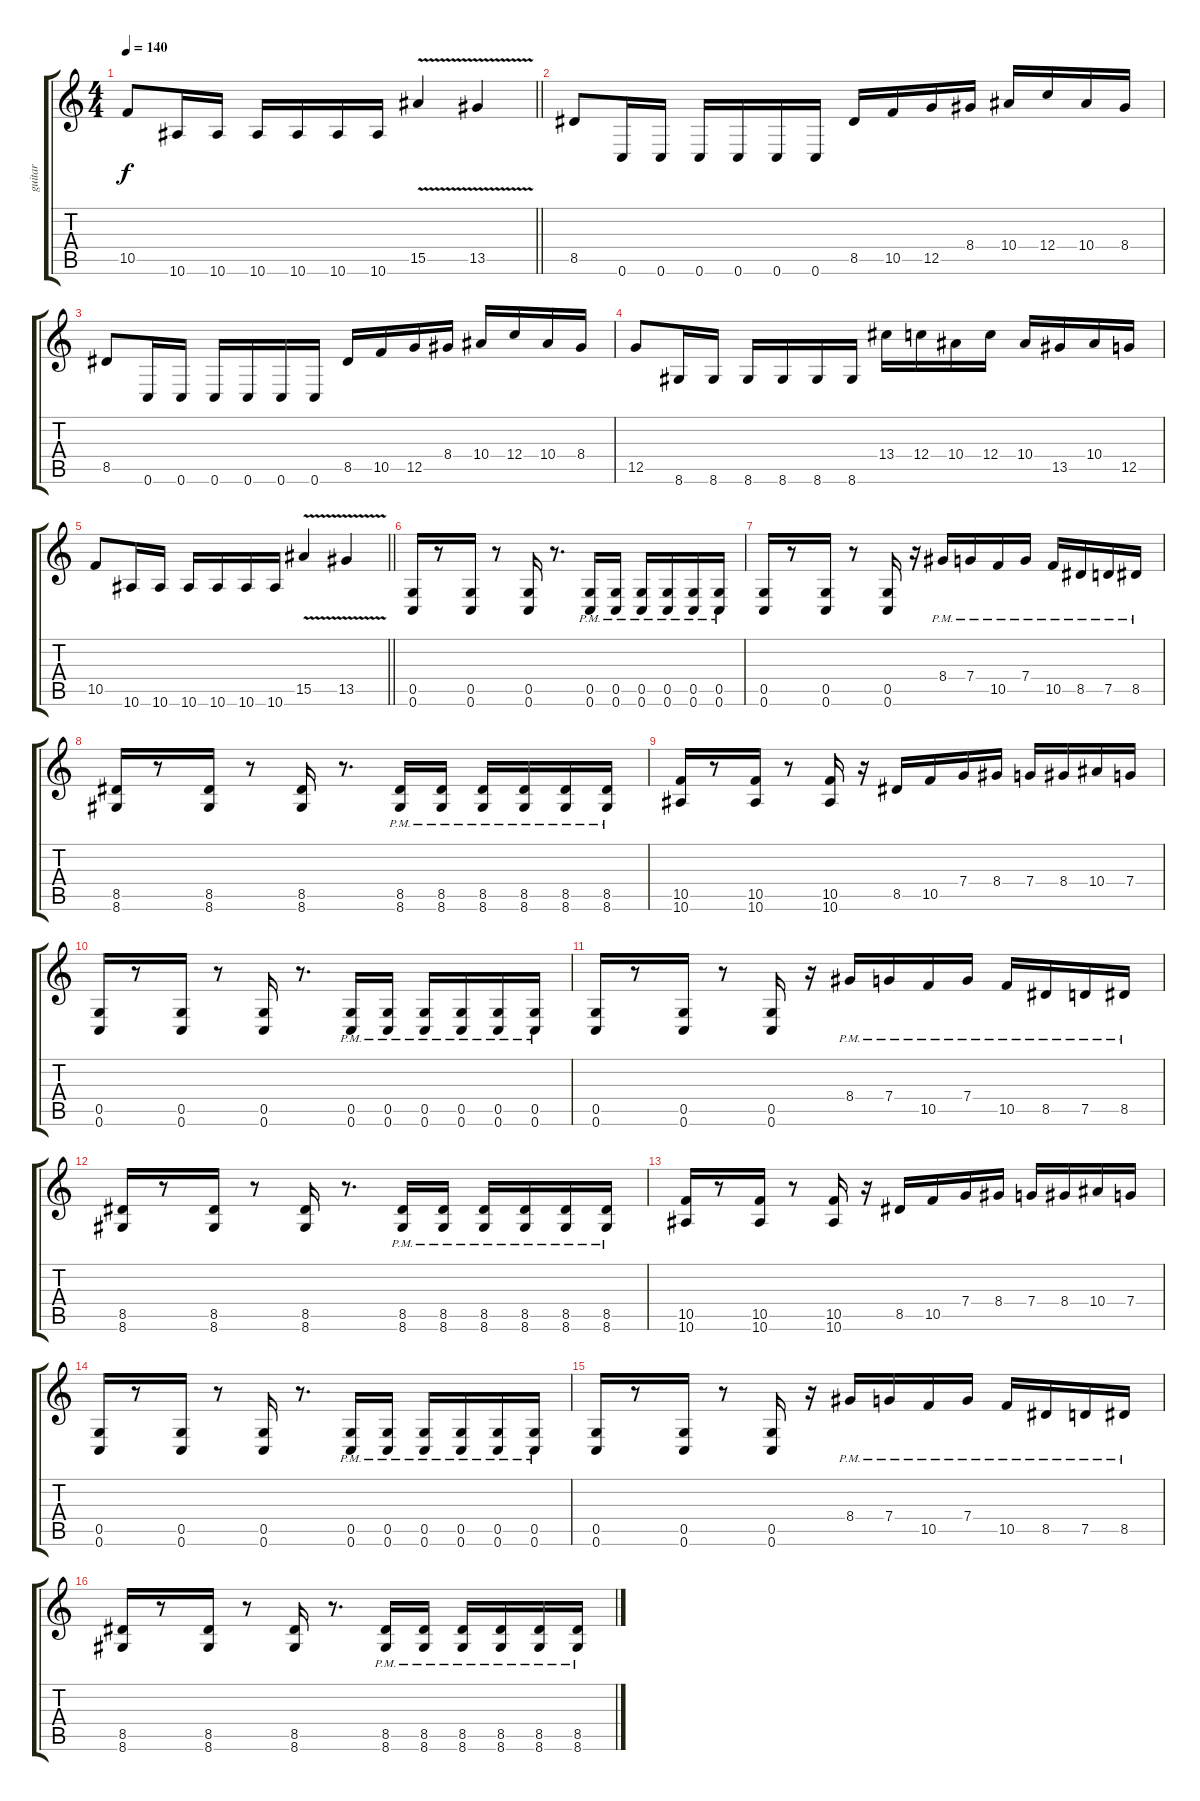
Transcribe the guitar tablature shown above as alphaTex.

\track ("guitar " "guitar ") {instrument distortionguitar}
\staff {score tabs}
\tuning (D4 A3 F3 C3 G2 C2) {hide}
\ts (4 4)
\tempo 140
\clef g2
\barLineRight lightlight
\ks c
10.5.8{dy f} 10.6.16 10.6.16 10.6.16 10.6.16 10.6.16 10.6.16 15.5{v}.4 13.5{v}.4 |
8.5.8 0.6.16 0.6.16 0.6.16 0.6.16 0.6.16 0.6.16 8.5.16 10.5.16 12.5.16 8.4.16 10.4.16 12.4.16 10.4.16 8.4.16 |
8.5.8 0.6.16 0.6.16 0.6.16 0.6.16 0.6.16 0.6.16 8.5.16 10.5.16 12.5.16 8.4.16 10.4.16 12.4.16 10.4.16 8.4.16 |
12.5.8 8.6.16 8.6.16 8.6.16 8.6.16 8.6.16 8.6.16 13.4.16 12.4.16 10.4.16 12.4.16 10.4.16 13.5.16 10.4.16 12.5.16 |
\barLineRight lightlight
10.5.8 10.6.16 10.6.16 10.6.16 10.6.16 10.6.16 10.6.16 15.5{v}.4 13.5{v}.4 |
(0.5 0.6).16 r.8 (0.5 0.6).16 r.8 (0.5 0.6).16 r.8{d} (0.5{pm} 0.6{pm}).16 (0.5{pm} 0.6{pm}).16 (0.5{pm} 0.6{pm}).16 (0.5{pm} 0.6{pm}).16 (0.5{pm} 0.6{pm}).16 (0.5{pm} 0.6{pm}).16 |
(0.5 0.6).16 r.8 (0.5 0.6).16 r.8 (0.5 0.6).16 r.16 8.4{pm}.16 7.4{pm}.16 10.5{pm}.16 7.4{pm}.16 10.5{pm}.16 8.5{pm}.16 7.5{pm}.16 8.5{pm}.16 |
(8.5 8.6).16 r.8 (8.5 8.6).16 r.8 (8.5 8.6).16 r.8{d} (8.5{pm} 8.6{pm}).16 (8.5{pm} 8.6{pm}).16 (8.5{pm} 8.6{pm}).16 (8.5{pm} 8.6{pm}).16 (8.5{pm} 8.6{pm}).16 (8.5{pm} 8.6{pm}).16 |
(10.5 10.6).16 r.8 (10.5 10.6).16 r.8 (10.5 10.6).16 r.16 8.5.16 10.5.16 7.4.16 8.4.16 7.4.16 8.4.16 10.4.16 7.4.16 |
(0.5 0.6).16 r.8 (0.5 0.6).16 r.8 (0.5 0.6).16 r.8{d} (0.5{pm} 0.6{pm}).16 (0.5{pm} 0.6{pm}).16 (0.5{pm} 0.6{pm}).16 (0.5{pm} 0.6{pm}).16 (0.5{pm} 0.6{pm}).16 (0.5{pm} 0.6{pm}).16 |
(0.5 0.6).16 r.8 (0.5 0.6).16 r.8 (0.5 0.6).16 r.16 8.4{pm}.16 7.4{pm}.16 10.5{pm}.16 7.4{pm}.16 10.5{pm}.16 8.5{pm}.16 7.5{pm}.16 8.5{pm}.16 |
(8.5 8.6).16 r.8 (8.5 8.6).16 r.8 (8.5 8.6).16 r.8{d} (8.5{pm} 8.6{pm}).16 (8.5{pm} 8.6{pm}).16 (8.5{pm} 8.6{pm}).16 (8.5{pm} 8.6{pm}).16 (8.5{pm} 8.6{pm}).16 (8.5{pm} 8.6{pm}).16 |
(10.5 10.6).16 r.8 (10.5 10.6).16 r.8 (10.5 10.6).16 r.16 8.5.16 10.5.16 7.4.16 8.4.16 7.4.16 8.4.16 10.4.16 7.4.16 |
(0.5 0.6).16 r.8 (0.5 0.6).16 r.8 (0.5 0.6).16 r.8{d} (0.5{pm} 0.6{pm}).16 (0.5{pm} 0.6{pm}).16 (0.5{pm} 0.6{pm}).16 (0.5{pm} 0.6{pm}).16 (0.5{pm} 0.6{pm}).16 (0.5{pm} 0.6{pm}).16 |
(0.5 0.6).16 r.8 (0.5 0.6).16 r.8 (0.5 0.6).16 r.16 8.4{pm}.16 7.4{pm}.16 10.5{pm}.16 7.4{pm}.16 10.5{pm}.16 8.5{pm}.16 7.5{pm}.16 8.5{pm}.16 |
(8.5 8.6).16 r.8 (8.5 8.6).16 r.8 (8.5 8.6).16 r.8{d} (8.5{pm} 8.6{pm}).16 (8.5{pm} 8.6{pm}).16 (8.5{pm} 8.6{pm}).16 (8.5{pm} 8.6{pm}).16 (8.5{pm} 8.6{pm}).16 (8.5{pm} 8.6{pm}).16
